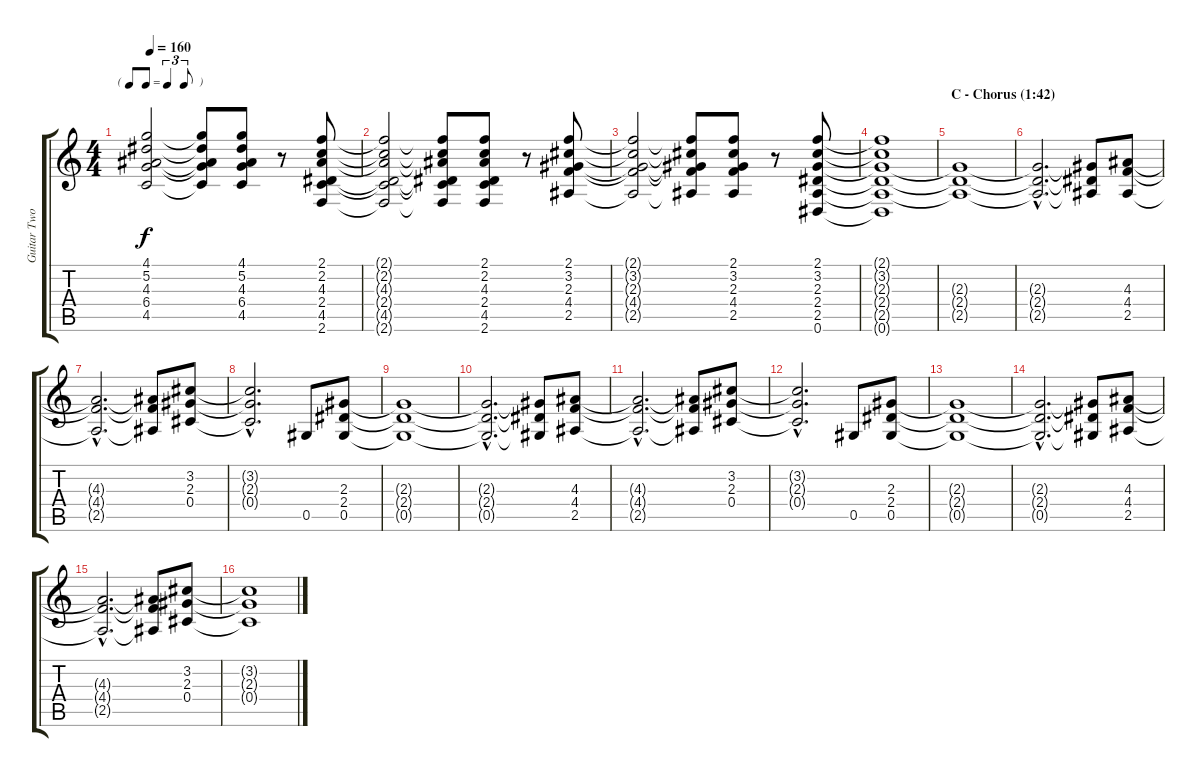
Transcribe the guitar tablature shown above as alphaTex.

\track ("Guitar Two" "Guitar Two") {instrument distortionguitar}
\staff {score tabs}
\tuning (Eb4 Bb3 Gb3 Db3 Ab2 Eb2) {hide}
\ts (4 4)
\tf triplet8th
\tempo 160
\clef g2
\ks c
(4.1{t} 5.2{t} 4.3{t} 6.4{t} 4.5{t}).2{dy f} (4.1{t} 5.2{t} 4.3{t} 6.4{t} 4.5{t}).8 (4.1 5.2 4.3 6.4 4.5).8 r.8 (2.1 2.2 4.3 2.4 4.5 2.6).8 |
(2.1{t} 2.2{t} 4.3{t} 2.4{t} 4.5{t} 2.6{t}).2 (2.1{t} 2.2{t} 4.3{t} 2.4{t} 4.5{t} 2.6{t}).8 (2.1 2.2 4.3 2.4 4.5 2.6).8 r.8 (2.1 3.2 2.3 4.4 2.5).8 |
(2.1{t} 3.2{t} 2.3{t} 4.4{t} 2.5{t}).2 (2.1{t} 3.2{t} 2.3{t} 4.4{t} 2.5{t}).8 (2.1 3.2 2.3 4.4 2.5).8 r.8 (2.1 3.2 2.3 2.4 2.5 0.6).8 |
(2.1{t} 3.2{t} 2.3{t} 2.4{t} 2.5{t} 0.6{t}).1 |
\section ("" "C - Chorus (1:42)")
(2.3{t} 2.4{t} 2.5{t}).1 |
(2.3{hac t} 2.4{hac t} 2.5{hac t}).2{d} (2.3{t} 2.4{t} 2.5{t}).8 (4.3 4.4 2.5).8 |
(4.3{hac t} 4.4{hac t} 2.5{hac t}).2{d} (4.3{t} 4.4{t} 2.5{t}).8 (3.2 2.3 0.4).8 |
(3.2{hac t} 2.3{hac t} 0.4{hac t}).2{d} 0.5.8 (2.3 2.4 0.5).8 |
(2.3{t} 2.4{t} 0.5{t}).1 |
(2.3{hac t} 2.4{hac t} 0.5{hac t}).2{d} (2.3{t} 2.4{t} 0.5{t}).8 (4.3 4.4 2.5).8 |
(4.3{hac t} 4.4{hac t} 2.5{hac t}).2{d} (4.3{t} 4.4{t} 2.5{t}).8 (3.2 2.3 0.4).8 |
(3.2{hac t} 2.3{hac t} 0.4{hac t}).2{d} 0.5.8 (2.3 2.4 0.5).8 |
(2.3{t} 2.4{t} 0.5{t}).1 |
(2.3{hac t} 2.4{hac t} 0.5{hac t}).2{d} (2.3{t} 2.4{t} 0.5{t}).8 (4.3 4.4 2.5).8 |
(4.3{hac t} 4.4{hac t} 2.5{hac t}).2{d} (4.3{t} 4.4{t} 2.5{t}).8 (3.2 2.3 0.4).8 |
(3.2{t} 2.3{t} 0.4{t}).1
